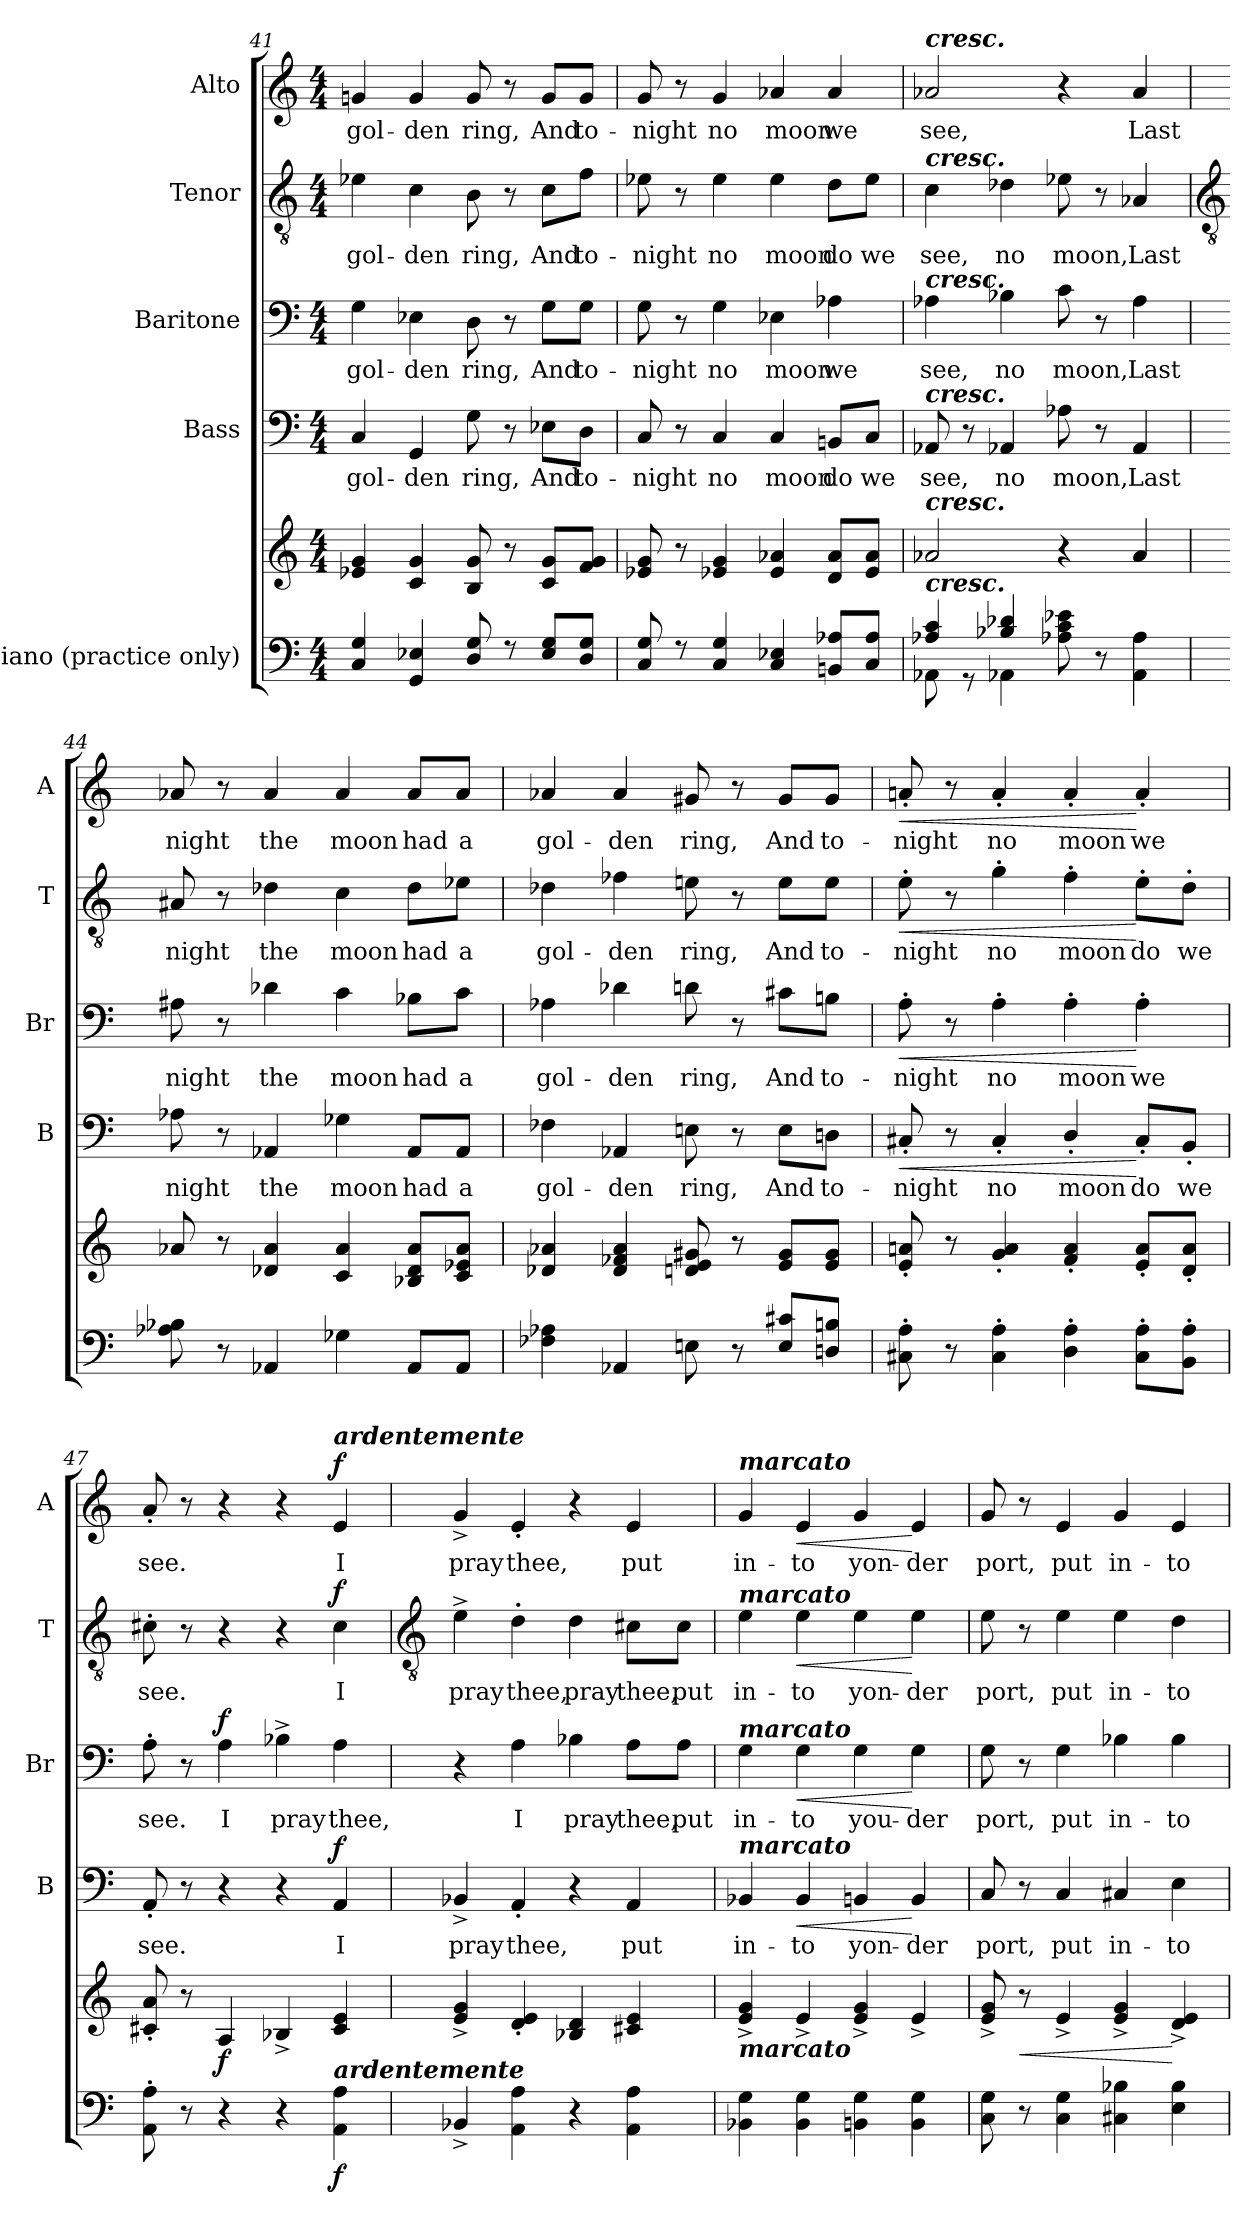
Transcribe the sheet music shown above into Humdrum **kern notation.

**kern	**kern	**dynam	**kern	**text	**dynam	**kern	**text	**dynam	**kern	**text	**dynam	**kern	**text	**dynam
*part5	*part5	*part5	*part4	*part4	*part4	*part3	*part3	*part3	*part2	*part2	*part2	*part1	*part1	*part1
*staff6	*staff5	*staff5/6	*staff4	*staff4	*staff4	*staff3	*staff3	*staff3	*staff2	*staff2	*staff2	*staff1	*staff1	*staff1
*I"Piano  (practice only)	*	*	*I"Bass	*	*	*I"Baritone	*	*	*I"Tenor	*	*	*I"Alto	*	*
*	*	*	*I'B	*	*	*I'Br	*	*	*I'T	*	*	*I'A	*	*
*clefF4	*clefG2	*	*clefF4	*	*	*clefF4	*	*	*clefGv2	*	*	*clefG2	*	*
*k[]	*k[]	*	*k[]	*	*	*k[]	*	*	*k[]	*	*	*k[]	*	*
*C:	*C:	*	*C:	*	*	*C:	*	*	*C:	*	*	*C:	*	*
*M4/4	*M4/4	*	*M4/4	*	*	*M4/4	*	*	*M4/4	*	*	*M4/4	*	*
=41	=41	=41	=41	=41	=41	=41	=41	=41	=41	=41	=41	=41	=41	=41
*^	*	*	*	*	*	*	*	*	*	*	*	*	*	*
!	!	!	!	!	!LO:LY:b	!	!	!LO:LY:b	!	!	!LO:LY:b	!	!	!LO:LY:b	!
4C 4G	1ryy	4e-X 4g	.	4C	gol-	.	4G	gol-	.	4e-X	gol-	.	4gn	gol-	.
!	!	!	!	!	!LO:LY:b	!	!	!LO:LY:b	!	!	!LO:LY:b	!	!	!LO:LY:b	!
4GG 4E-X	.	4c 4g	.	4GG	-den	.	4E-X	-den	.	4c	-den	.	4g	-den	.
!	!	!	!	!	!LO:LY:b	!	!	!LO:LY:b	!	!	!LO:LY:b	!	!	!LO:LY:b	!
8D 8G	.	8B 8g	.	8G	ring,	.	8D	ring,	.	8B	ring,	.	8g	ring,	.
8r	.	8r	.	8r	.	.	8r	.	.	8r	.	.	8r	.	.
!	!	!	!	!	!LO:LY:b	!	!	!LO:LY:b	!	!	!LO:LY:b	!	!	!LO:LY:b	!
8E- 8GL	.	8c 8gL	.	8E-X\L	And	.	8G\L	And	.	8c\L	And	.	8g/L	And	.
!	!	!	!	!	!LO:LY:b	!	!	!LO:LY:b	!	!	!LO:LY:b	!	!	!LO:LY:b	!
8D 8GJ	.	8f 8gJ	.	8D\J	to-	.	8G\J	to-	.	8f\J	to-	.	8g/J	to-	.
=42	=42	=42	=42	=42	=42	=42	=42	=42	=42	=42	=42	=42	=42	=42	=42
!	!	!	!	!	!LO:LY:b	!	!	!LO:LY:b	!	!	!LO:LY:b	!	!	!LO:LY:b	!
8C 8G	1ryy	8e-X 8g	.	8C	-night	.	8G	-night	.	8e-X	-night	.	8g	-night	.
8r	.	8r	.	8r	.	.	8r	.	.	8r	.	.	8r	.	.
!	!	!	!	!	!LO:LY:b	!	!	!LO:LY:b	!	!	!LO:LY:b	!	!	!LO:LY:b	!
4C 4G	.	4e-X 4g	.	4C	no	.	4G	no	.	4e-	no	.	4g	no	.
!	!	!	!	!	!LO:LY:b	!	!	!LO:LY:b	!	!	!LO:LY:b	!	!	!LO:LY:b	!
4C 4E-X	.	4e- 4a-X	.	4C	moon	.	4E-X	moon	.	4e-	moon	.	4a-X	moon	.
!	!	!	!	!	!LO:LY:b	!	!	!LO:LY:b	!	!	!LO:LY:b	!	!	!LO:LY:b	!
8BBn 8A-XL	.	8d 8a-L	.	8BBn/L	do	.	4A-X	we	.	8d\L	do	.	4a-	we	.
!	!	!	!	!	!LO:LY:b	!	!	!	!	!	!LO:LY:b	!	!	!	!
8C 8A-J	.	8e- 8a-J	.	8C/J	we	.	.	.	.	8e-\J	we	.	.	.	.
=43	=43	=43	=43	=43	=43	=43	=43	=43	=43	=43	=43	=43	=43	=43	=43
!	!	!	!	!	!	!	!	!	!	!	!	!	!LO:TX:a:Bi:t=cresc.	!	!
!	!	!	!	!	!	!	!	!	!	!LO:TX:a:Bi:t=cresc.	!	!	!	!	!
!	!	!	!	!	!	!	!LO:TX:a:Bi:t=cresc.	!	!	!	!	!	!	!	!
!	!	!	!	!LO:TX:a:Bi:t=cresc.	!	!	!	!	!	!	!	!	!	!	!
!	!	!LO:TX:a:Bi:t=cresc.	!	!	!	!	!	!	!	!	!	!	!	!	!
!LO:TX:a:Bi:t=cresc.	!	!	!	!	!	!	!	!	!	!	!	!	!	!	!
!	!	!	!	!	!LO:LY:b	!	!	!LO:LY:b	!	!	!LO:LY:b	!	!	!LO:LY:b	!
4A-X/ 4c/	8AA-X\	2a-X	.	8AA-X	see,	.	4A-X	see,	.	4c	see,	.	2a-X	see,	.
.	8r	.	.	8r	.	.	.	.	.	.	.	.	.	.	.
!	!	!	!	!	!LO:LY:b	!	!	!LO:LY:b	!	!	!LO:LY:b	!	!	!	!
4B-X/ 4d-X/	4AA-X\	.	.	4AA-X	no	.	4B-X	no	.	4d-X	no	.	.	.	.
!	!	!	!	!	!LO:LY:b	!	!	!LO:LY:b	!	!	!LO:LY:b	!	!	!	!
2ryy	8A-X\ 8c\ 8e-X\	4r	.	8A-X	moon,	.	8c	moon,	.	8e-X	moon,	.	4r	.	.
.	8r	.	.	8r	.	.	8r	.	.	8r	.	.	.	.	.
!	!	!	!	!	!LO:LY:b	!	!	!LO:LY:b	!	!	!LO:LY:b	!	!	!LO:LY:b	!
.	4AA-\ 4A-\	4a-	.	4AA-	Last	.	4A-	Last	.	4A-X	Last	.	4a-	Last	.
*v	*v	*	*	*	*	*	*	*	*	*	*	*	*	*	*
!!LO:LB:g=z
=44	=44	=44	=44	=44	=44	=44	=44	=44	=44	=44	=44	=44	=44	=44
*	*	*	*	*	*	*	*	*	*clefGv2	*	*	*	*	*
*^	*	*	*	*	*	*	*	*	*	*	*	*	*	*
!	!	!	!	!	!LO:LY:b	!	!	!LO:LY:b	!	!	!LO:LY:b	!	!	!LO:LY:b	!
*v	*v	*	*	*	*	*	*	*	*	*	*	*	*	*	*
8A-X 8B-X	8a-X	.	8A-X	night	.	8A#X	night	.	8A#X	night	.	8a-X	night	.
8r	8r	.	8r	.	.	8r	.	.	8r	.	.	8r	.	.
!	!	!	!	!LO:LY:b	!	!	!LO:LY:b	!	!	!LO:LY:b	!	!	!LO:LY:b	!
4AA-X	4d-X 4a-	.	4AA-X	the	.	4d-X	the	.	4d-X	the	.	4a-	the	.
!	!	!	!	!LO:LY:b	!	!	!LO:LY:b	!	!	!LO:LY:b	!	!	!LO:LY:b	!
4G-X	4c 4a-	.	4G-X	moon	.	4c	moon	.	4c	moon	.	4a-	moon	.
!	!	!	!	!LO:LY:b	!	!	!LO:LY:b	!	!	!LO:LY:b	!	!	!LO:LY:b	!
8AA-L	8B-X 8d- 8a-L	.	8AA-/L	had	.	8B-X\L	had	.	8d-\L	had	.	8a-/L	had	.
!	!	!	!	!LO:LY:b	!	!	!LO:LY:b	!	!	!LO:LY:b	!	!	!LO:LY:b	!
8AA-J	8c 8e-X 8a-J	.	8AA-/J	a	.	8c\J	a	.	8e-X\J	a	.	8a-/J	a	.
=45	=45	=45	=45	=45	=45	=45	=45	=45	=45	=45	=45	=45	=45	=45
!	!	!	!	!LO:LY:b	!	!	!LO:LY:b	!	!	!LO:LY:b	!	!	!LO:LY:b	!
4F-X 4A-X	4d-X 4a-X	.	4F-X	gol-	.	4A-X	gol-	.	4d-X	gol-	.	4a-X	gol-	.
!	!	!	!	!LO:LY:b	!	!	!LO:LY:b	!	!	!LO:LY:b	!	!	!LO:LY:b	!
4AA-X	4d- 4f-X 4a-	.	4AA-X	-den	.	4d-X	-den	.	4f-X	-den	.	4a-	-den	.
!	!	!	!	!LO:LY:b	!	!	!LO:LY:b	!	!	!LO:LY:b	!	!	!LO:LY:b	!
8En	8dn 8e 8g#X	.	8En	ring,	.	8dn	ring,	.	8en	ring,	.	8g#X	ring,	.
8r	8r	.	8r	.	.	8r	.	.	8r	.	.	8r	.	.
!	!	!	!	!LO:LY:b	!	!	!LO:LY:b	!	!	!LO:LY:b	!	!	!LO:LY:b	!
8E 8c#XL	8e 8g#L	.	8E\L	And	.	8c#X\L	And	.	8e\L	And	.	8g#/L	And	.
!	!	!	!	!LO:LY:b	!	!	!LO:LY:b	!	!	!LO:LY:b	!	!	!LO:LY:b	!
8Dn/ 8Bn/J	8e 8g#J	.	8Dn\J	to-	.	8Bn\J	to-	.	8e\J	to-	.	8g#/J	to-	.
=46	=46	=46	=46	=46	=46	=46	=46	=46	=46	=46	=46	=46	=46	=46
!	!	!	!	!LO:LY:b	!LO:HP:b	!	!LO:LY:b	!LO:HP:b	!	!LO:LY:b	!LO:HP:b	!	!LO:LY:b	!LO:HP:b
8C#X' 8A'	8e' 8an'	.	8C#X'	-night	<	8A'	-night	<	8e'	-night	<	8an'	-night	<
8r	8r	.	8r	.	.	8r	.	.	8r	.	.	8r	.	.
!	!	!	!	!LO:LY:b	!	!	!LO:LY:b	!	!	!LO:LY:b	!	!	!LO:LY:b	!
4C#' 4A'	4g' 4a'	.	4C#'	no	.	4A'	no	.	4g'	no	.	4a'	no	.
!	!	!	!	!LO:LY:b	!	!	!LO:LY:b	!	!	!LO:LY:b	!	!	!LO:LY:b	!
4D\' 4A\'	4f' 4a'	.	4D'/	moon	.	4A'	moon	.	4f'	moon	.	4a'	moon	.
!	!	!	!	!LO:LY:b	!	!	!LO:LY:b	!	!	!LO:LY:b	!	!	!LO:LY:b	!
8C#' 8A'L	8e' 8a'L	.	8C#'/L	do	[	4A'	we	[	8e'\L	do	[	4a'	we	[
!	!	!	!	!LO:LY:b	!	!	!	!	!	!LO:LY:b	!	!	!	!
8BB' 8A'J	8d' 8a'J	.	8BB'/J	we	.	.	.	.	8d'\J	we	.	.	.	.
=47	=47	=47	=47	=47	=47	=47	=47	=47	=47	=47	=47	=47	=47	=47
!	!	!	!	!LO:LY:b	!	!	!LO:LY:b	!	!	!LO:LY:b	!	!	!LO:LY:b	!
8AA' 8A'	8c#X' 8a'	.	8AA'	see.	.	8A'	see.	.	8c#X'	see.	.	8a'	see.	.
8r	8r	.	8r	.	.	8r	.	.	8r	.	.	8r	.	.
!	!	!LO:DY:b	!	!	!	!	!LO:LY:b	!LO:DY:b	!	!	!	!	!	!
4r	4A	f	4r	.	.	4A	I	f	4r	.	.	4r	.	.
!	!	!	!	!	!	!	!LO:LY:b	!	!	!	!	!	!	!
4r	4B-X^	.	4r	.	.	4B-X^	pray	.	4r	.	.	4r	.	.
!	!	!	!	!	!	!	!	!	!	!	!	!LO:TX:a:Bi:t=ardentemente	!	!
!LO:TX:a:Bi:t=ardentemente	!	!	!	!	!	!	!	!	!	!	!	!	!	!
!	!	!LO:DY:b=2	!	!LO:LY:b	!LO:DY:b	!	!LO:LY:b	!	!	!LO:LY:b	!LO:DY:b	!	!LO:LY:b	!LO:DY:b
4AA 4A	4c# 4e	f	4AA	I	f	4A	thee,	.	4c#	I	f	4e	I	f
!!LO:LB:g=z
=48	=48	=48	=48	=48	=48	=48	=48	=48	=48	=48	=48	=48	=48	=48
*	*	*	*	*	*	*	*	*	*clefGv2	*	*	*	*	*
!	!	!	!	!LO:LY:b	!	!	!	!	!	!LO:LY:b	!	!	!LO:LY:b	!
4BB-X^	4e^ 4g^	.	4BB-X^	pray	.	4r	.	.	4e^	pray	.	4g^	pray	.
!	!	!	!	!LO:LY:b	!	!	!LO:LY:b	!	!	!LO:LY:b	!	!	!LO:LY:b	!
4AA 4A	4d' 4e'	.	4AA'	thee,	.	4A	I	.	4d'	thee,	.	4e'	thee,	.
!	!	!	!	!	!	!	!LO:LY:b	!	!	!LO:LY:b	!	!	!	!
4r	4B-X 4d	.	4r	.	.	4B-X	pray	.	4d	pray	.	4r	.	.
!	!	!	!	!LO:LY:b	!	!	!LO:LY:b	!	!	!LO:LY:b	!	!	!LO:LY:b	!
4AA 4A	4c#X 4e	.	4AA	put	.	8A\L	thee,	.	8c#X\L	thee,	.	4e	put	.
!	!	!	!	!	!	!	!LO:LY:b	!	!	!LO:LY:b	!	!	!	!
.	.	.	.	.	.	8A\J	put	.	8c#\J	put	.	.	.	.
=49	=49	=49	=49	=49	=49	=49	=49	=49	=49	=49	=49	=49	=49	=49
!	!	!	!	!	!	!	!	!	!	!	!	!LO:TX:a:Bi:t=marcato	!	!
!	!	!	!	!	!	!	!	!	!LO:TX:a:Bi:t=marcato	!	!	!	!	!
!	!	!	!	!	!	!LO:TX:a:Bi:t=marcato	!	!	!	!	!	!	!	!
!	!	!	!LO:TX:a:Bi:t=marcato	!	!	!	!	!	!	!	!	!	!	!
!	!LO:TX:b:Bi:t=marcato	!	!	!	!	!	!	!	!	!	!	!	!	!
!	!	!	!	!LO:LY:b	!	!	!LO:LY:b	!	!	!LO:LY:b	!	!	!LO:LY:b	!
4BB-X 4G	4e^ 4g^	.	4BB-X	in-	.	4G	in-	.	4e	in-	.	4g	in-	.
!	!	!	!	!LO:LY:b	!LO:HP:b	!	!LO:LY:b	!LO:HP:b	!	!LO:LY:b	!LO:HP:b	!	!LO:LY:b	!LO:HP:b
4BB- 4G	4e^	.	4BB-	-to	<	4G	-to	<	4e	-to	<	4e	-to	<
!	!	!	!	!LO:LY:b	!	!	!LO:LY:b	!	!	!LO:LY:b	!	!	!LO:LY:b	!
4BBn 4G	4e^ 4g^	.	4BBn	yon-	.	4G	you-	.	4e	yon-	.	4g	yon-	.
!	!	!	!	!LO:LY:b	!	!	!LO:LY:b	!	!	!LO:LY:b	!	!	!LO:LY:b	!
4BB 4G	4e^	.	4BB	-der	[	4G	-der	[	4e	-der	[	4e	-der	[
=50	=50	=50	=50	=50	=50	=50	=50	=50	=50	=50	=50	=50	=50	=50
!	!	!	!	!LO:LY:b	!	!	!LO:LY:b	!	!	!LO:LY:b	!	!	!LO:LY:b	!
8C 8G	8e^ 8g^	.	8C	port,	.	8G	port,	.	8e	port,	.	8g	port,	.
!	!	!LO:HP:b	!	!	!	!	!	!	!	!	!	!	!	!
8r	8r	<	8r	.	.	8r	.	.	8r	.	.	8r	.	.
!	!	!	!	!LO:LY:b	!	!	!LO:LY:b	!	!	!LO:LY:b	!	!	!LO:LY:b	!
4C 4G	4e^	.	4C	put	.	4G	put	.	4e	put	.	4e	put	.
!	!	!	!	!LO:LY:b	!	!	!LO:LY:b	!	!	!LO:LY:b	!	!	!LO:LY:b	!
4C#X 4B-X	4e^ 4g^	.	4C#X	in-	.	4B-X	in-	.	4e	in-	.	4g	in-	.
!	!	!	!	!LO:LY:b	!	!	!LO:LY:b	!	!	!LO:LY:b	!	!	!LO:LY:b	!
4E 4B-	4d^ 4e^	[	4E	-to	.	4B-	-to	.	4d	-to	.	4e	-to	.
=	=	=	=	=	=	=	=	=	=	=	=	=	=	=
*-	*-	*-	*-	*-	*-	*-	*-	*-	*-	*-	*-	*-	*-	*-
